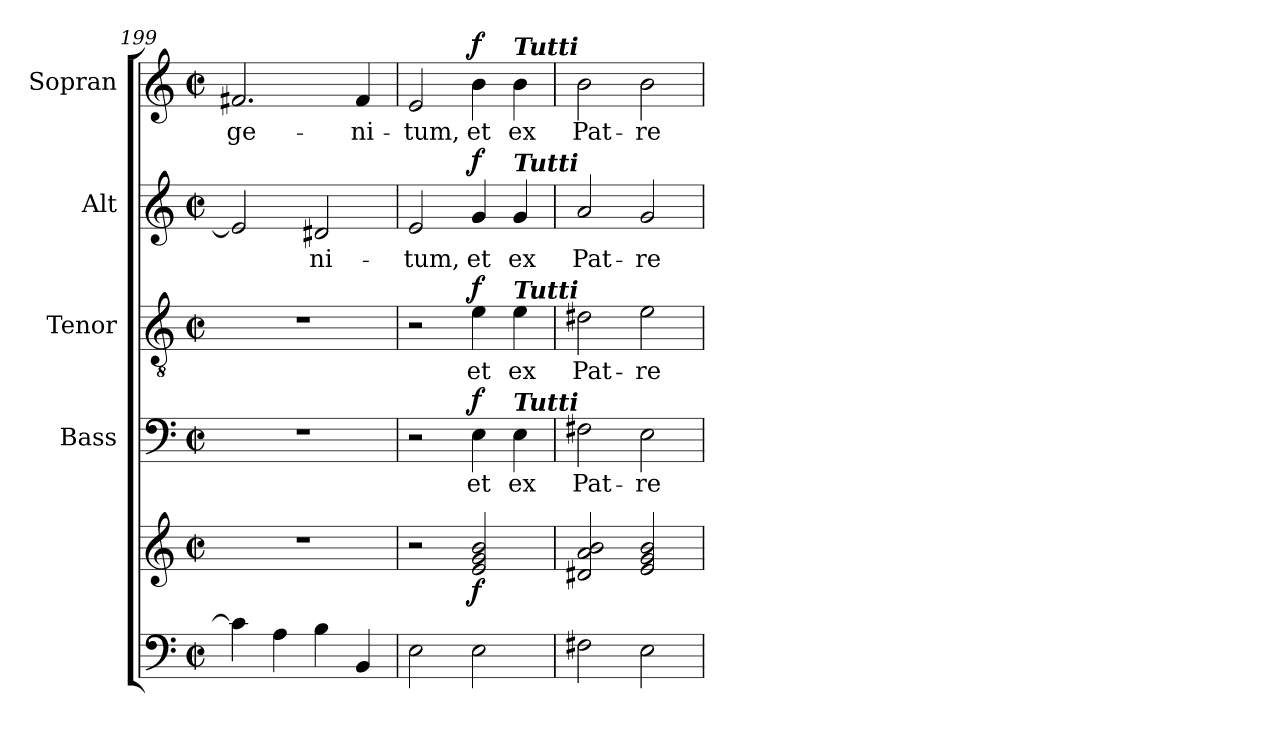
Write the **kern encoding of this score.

**kern	**kern	**dynam	**kern	**text	**dynam	**kern	**text	**dynam	**kern	**text	**dynam	**kern	**text	**dynam
*part5	*part5	*part5	*part4	*part4	*part4	*part3	*part3	*part3	*part2	*part2	*part2	*part1	*part1	*part1
*staff6	*staff5	*staff5/6	*staff4	*staff4	*staff4	*staff3	*staff3	*staff3	*staff2	*staff2	*staff2	*staff1	*staff1	*staff1
*	*	*	*I"Bass	*	*	*I"Tenor	*	*	*I"Alt	*	*	*I"Sopran	*	*
*	*	*	*I'B.	*	*	*I'T.	*	*	*I'A.	*	*	*I'S.	*	*
!!LO:PB:g=z
*clefF4	*clefG2	*	*clefF4	*	*	*clefGv2	*	*	*clefG2	*	*	*clefG2	*	*
*k[]	*k[]	*	*k[]	*	*	*k[]	*	*	*k[]	*	*	*k[]	*	*
*C:	*C:	*	*C:	*	*	*C:	*	*	*C:	*	*	*C:	*	*
*M2/2	*M2/2	*	*M2/2	*	*	*M2/2	*	*	*M2/2	*	*	*M2/2	*	*
*met(c|)	*met(c|)	*	*met(c|)	*	*	*met(c|)	*	*	*met(c|)	*	*	*met(c|)	*	*
=199	=199	=199	=199	=199	=199	=199	=199	=199	=199	=199	=199	=199	=199	=199
!	!	!	!	!	!	!	!	!	!	!	!	!	!LO:LY:b	!
4c\]	1r	.	1r	.	.	1r	.	.	2e/]	.	.	2.f#X/	-ge-	.
4A\	.	.	.	.	.	.	.	.	.	.	.	.	.	.
!	!	!	!	!	!	!	!	!	!	!LO:LY:b	!	!	!	!
4B\	.	.	.	.	.	.	.	.	2d#X/	-ni-	.	.	.	.
!	!	!	!	!	!	!	!	!	!	!	!	!	!LO:LY:b	!
4BB/	.	.	.	.	.	.	.	.	.	.	.	4f#/	-ni-	.
=200	=200	=200	=200	=200	=200	=200	=200	=200	=200	=200	=200	=200	=200	=200
!	!	!	!	!	!	!	!	!	!	!LO:LY:b	!	!	!LO:LY:b	!
2E\	2r	.	2r	.	.	2r	.	.	2e/	-tum,	.	2e/	-tum,	.
!	!	!LO:DY:b	!	!LO:LY:b	!LO:DY:a	!	!LO:LY:b	!LO:DY:a	!	!LO:LY:b	!LO:DY:a	!	!LO:LY:b	!LO:DY:a
2E\	2e/ 2g/ 2b/	f	4E\	et	f	4e\	et	f	4g/	et	f	4b\	et	f
!	!	!	!	!	!	!	!	!	!	!	!	!LO:TX:a:Bi:t=Tutti	!	!
!	!	!	!	!	!	!	!	!	!LO:TX:a:Bi:t=Tutti	!	!	!	!	!
!	!	!	!	!	!	!LO:TX:a:Bi:t=Tutti	!	!	!	!	!	!	!	!
!	!	!	!LO:TX:a:Bi:t=Tutti	!	!	!	!	!	!	!	!	!	!	!
!	!	!	!	!LO:LY:b	!	!	!LO:LY:b	!	!	!LO:LY:b	!	!	!LO:LY:b	!
.	.	.	4E\	ex	.	4e\	ex	.	4g/	ex	.	4b\	ex	.
=201	=201	=201	=201	=201	=201	=201	=201	=201	=201	=201	=201	=201	=201	=201
!	!	!	!	!LO:LY:b	!	!	!LO:LY:b	!	!	!LO:LY:b	!	!	!LO:LY:b	!
2F#X\	2d#X/ 2a/ 2b/	.	2F#X\	Pat-	.	2d#X\	Pat-	.	2a/	Pat-	.	2b\	Pat-	.
!	!	!	!	!LO:LY:b	!	!	!LO:LY:b	!	!	!LO:LY:b	!	!	!LO:LY:b	!
2E\	2e/ 2g/ 2b/	.	2E\	-re	.	2e\	-re	.	2g/	-re	.	2b\	-re	.
=	=	=	=	=	=	=	=	=	=	=	=	=	=	=
*-	*-	*-	*-	*-	*-	*-	*-	*-	*-	*-	*-	*-	*-	*-
